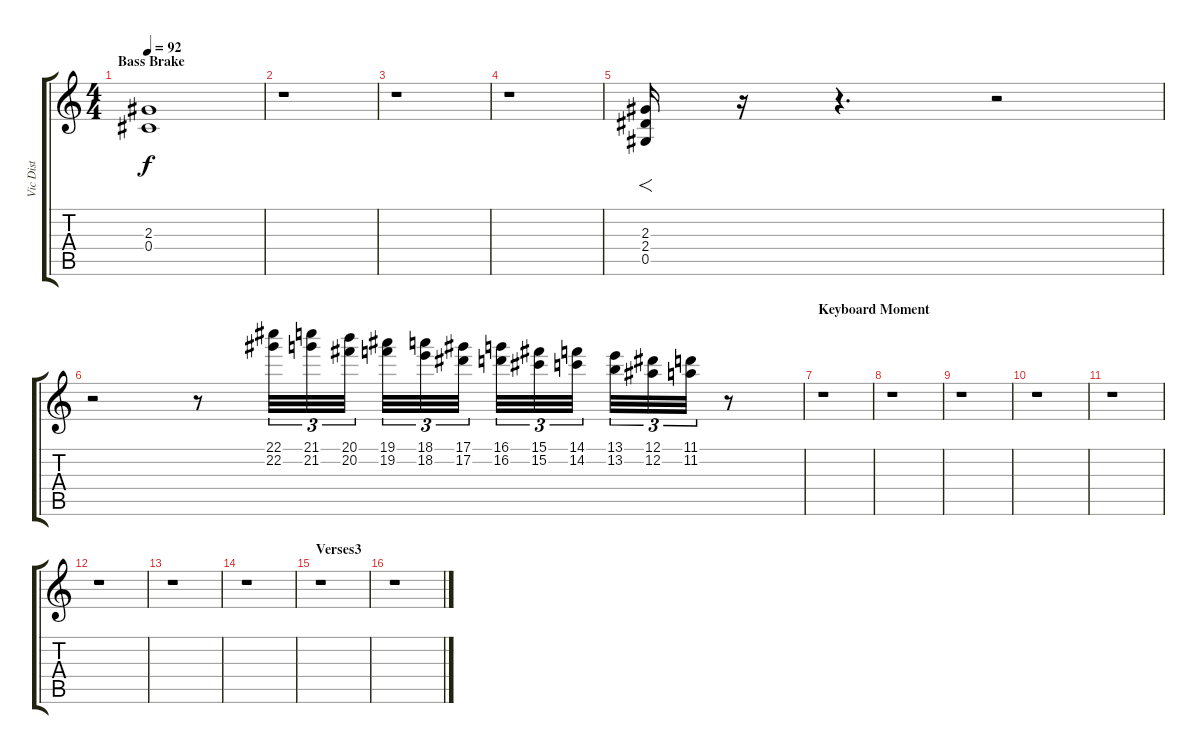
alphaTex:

\track ("Vic Dist" "Vic Dist") {instrument distortionguitar}
\staff {score tabs}
\tuning (Eb4 Bb3 Gb3 Db3 Ab2 Eb2) {hide}
\ts (4 4)
\section ("" "Bass Brake")
\tempo 92
\clef g2
\ks c
(2.3{t} 0.4{t}).1{dy f} |
r.1 |
r.1 |
r.1 |
(2.3 2.4 0.5).16{f volume 14 balance 4 instrument distortionguitar} r.16 r.4{d} r.2 |
r.2 r.8 (22.1 22.2).32{tu (3 2)} (21.1 21.2).32{tu (3 2)} (20.1 20.2).32{tu (3 2)} (19.1 19.2).32{tu (3 2)} (18.1 18.2).32{tu (3 2)} (17.1 17.2).32{tu (3 2)} (16.1 16.2).32{tu (3 2)} (15.1 15.2).32{tu (3 2)} (14.1 14.2).32{tu (3 2)} (13.1 13.2).32{tu (3 2)} (12.1 12.2).32{tu (3 2)} (11.1 11.2).32{tu (3 2)} r.8 |
\section ("" "Keyboard Moment")
r.1 |
r.1 |
r.1 |
r.1 |
r.1 |
r.1 |
r.1 |
r.1 |
\section ("" "Verses3")
r.1 |
r.1
